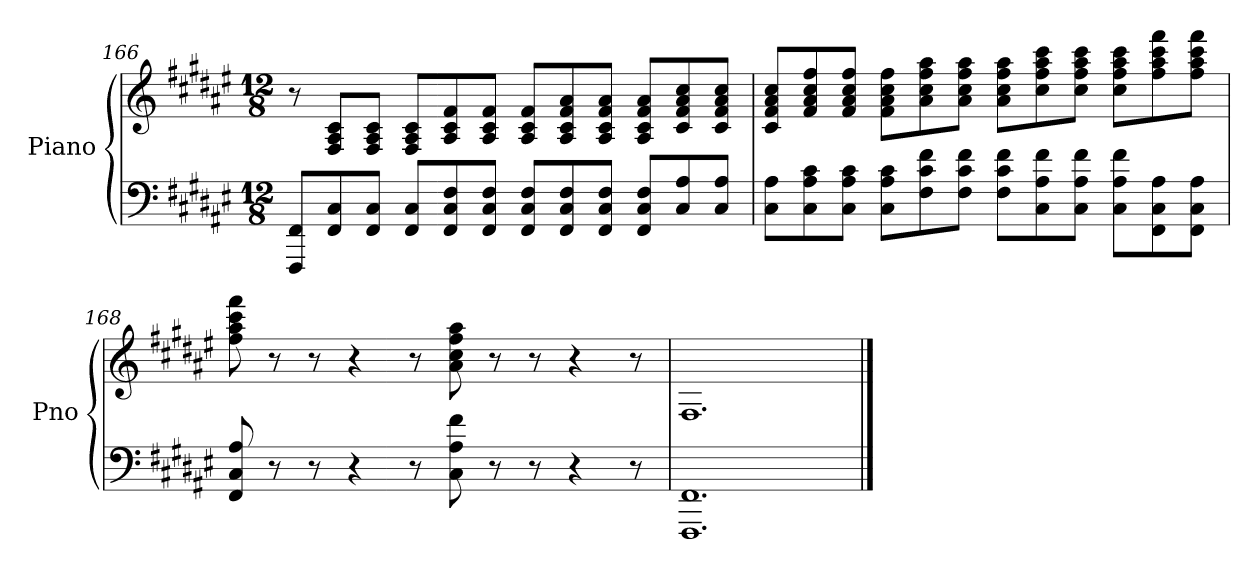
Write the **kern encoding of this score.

**kern	**kern
*part1	*part1
*staff2	*staff1
*I"Piano	*
*I'Pno	*
*clefF4	*clefG2
*k[f#c#g#d#a#e#]	*k[f#c#g#d#a#e#]
*M12/8	*M12/8
=166	=166
8FFF# 8FF#L	8r
8FF# 8C#	8F# 8A# 8c#L
8FF# 8C#J	8F# 8A# 8c#J
8FF# 8C#L	8F# 8A# 8c#L
8FF# 8C# 8F#	8A# 8c# 8f#
8FF# 8C# 8F#J	8A# 8c# 8f#J
8FF# 8C# 8F#L	8A# 8c# 8f#L
8FF# 8C# 8F#	8A# 8c# 8f# 8a#
8FF# 8C# 8F#J	8A# 8c# 8f# 8a#J
8FF# 8C# 8F#L	8A# 8c# 8f# 8a#L
8C# 8A#	8c# 8f# 8a# 8cc#
8C# 8A#J	8c# 8f# 8a# 8cc#J
=167	=167
8C# 8A#L	8c# 8f# 8a# 8cc#L
8C# 8A# 8c#	8f# 8a# 8cc# 8ff#
8C# 8A# 8c#J	8f# 8a# 8cc# 8ff#J
8C# 8A# 8c#L	8f# 8a# 8cc# 8ff#L
8F# 8c# 8f#	8a# 8cc# 8ff# 8aa#
8F# 8c# 8f#J	8a# 8cc# 8ff# 8aa#J
8F# 8c# 8f#L	8a# 8cc# 8ff# 8aa#L
8C# 8A# 8f#	8cc# 8ff# 8aa# 8ccc#
8C# 8A# 8f#J	8cc# 8ff# 8aa# 8ccc#J
8C# 8A# 8f#L	8cc# 8ff# 8aa# 8ccc#L
8FF# 8C# 8A#	8ff# 8aa# 8ccc# 8fff#
8FF# 8C# 8A#J	8ff# 8aa# 8ccc# 8fff#J
=168	=168
8FF# 8C# 8A#	8ff# 8aa# 8ccc# 8fff#
8r	8r
8r	8r
4r	4r
8r	8r
8C# 8A# 8f#	8a# 8cc# 8ff# 8aa#
8r	8r
8r	8r
4r	4r
8r	8r
=169	=169
1.FFF# 1.FF#	1.F#
==	==
*-	*-
